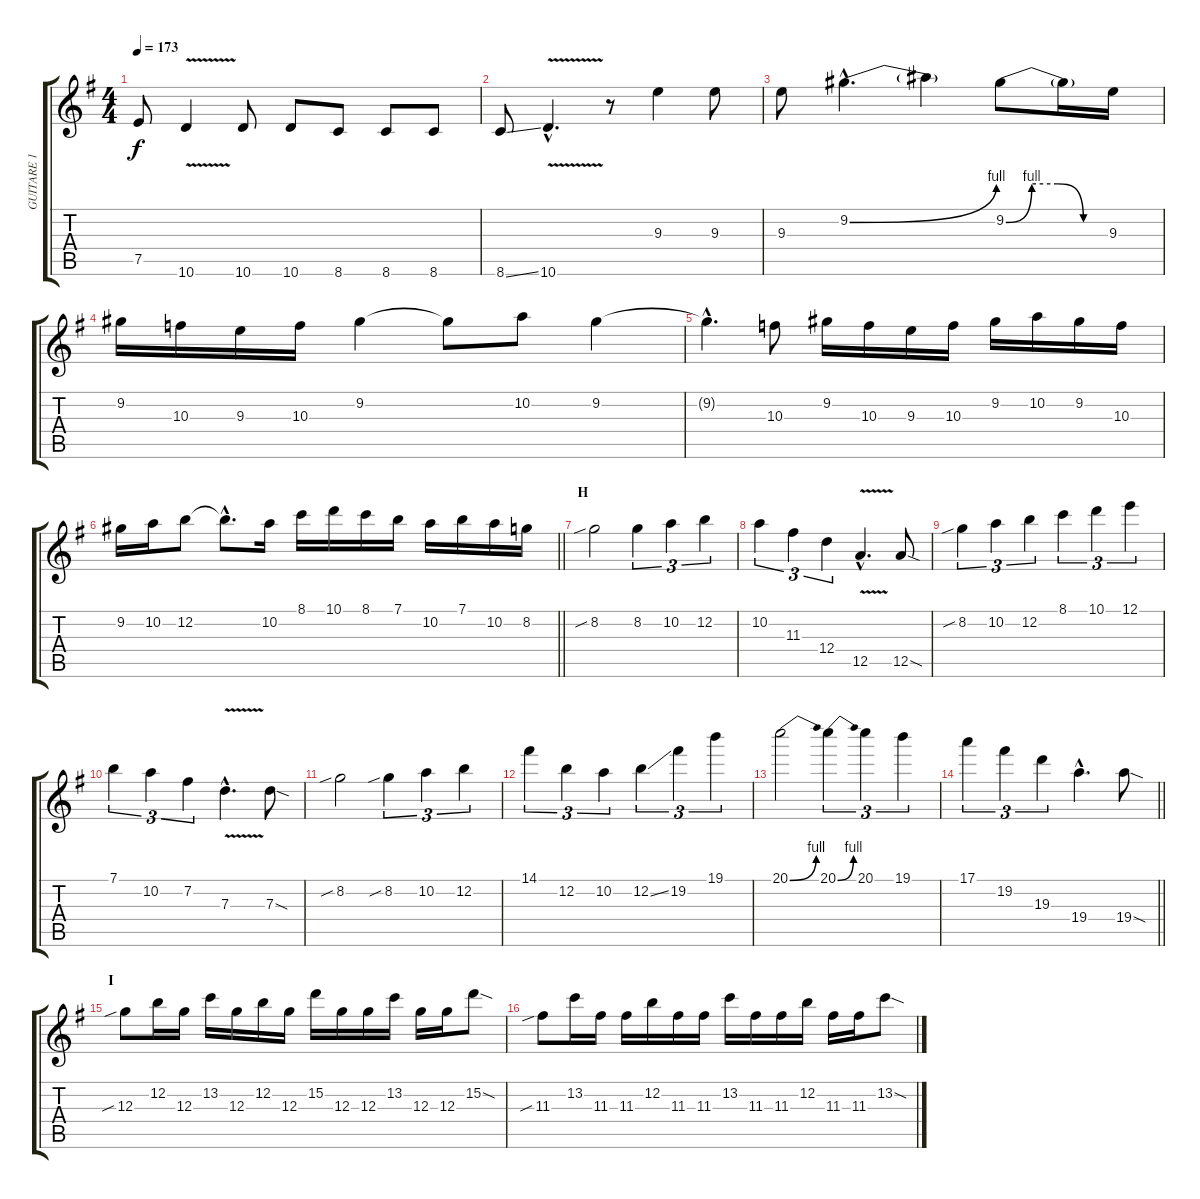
\track ("GUITARE 1" "GUITARE 1") {instrument distortionguitar}
\staff {score tabs}
\tuning (E4 B3 G3 D3 A2 E2) {hide}
\ts (4 4)
\tempo 173
\clef g2
\ks g
7.5.8{dy f} 10.6{v}.4 10.6.8 10.6.8 8.6.8 8.6.8 8.6.8 |
8.6{ss}.8 10.6{v hac}.4{d} r.8 9.3.4 9.3.8 |
9.3.8 9.2{be (bend 0 0 60 4) hac}.4{d} 9.2{t}.4 9.2{be (custom 0 0 15 4 30 4 45 0 60 0)}.8 9.2{t}.16 9.3.16 |
9.2.16 10.3.16 9.3.16 10.3.16 9.2.4 9.2{t}.8 10.2.8 9.2.4 |
9.2{hac t}.4{d} 10.3.8 9.2.16 10.3.16 9.3.16 10.3.16 9.2.16 10.2.16 9.2.16 10.3.16 |
\barLineRight lightlight
9.2.16 10.2.16 12.2.8 12.2{hac t}.8{d} 10.2.16 8.1.16 10.1.16 8.1.16 7.1.16 10.2.16 7.1.16 10.2.16 8.2.16 |
\section ("" "H")
8.2{sib}.2 8.2.4{tu (3 2)} 10.2.4{tu (3 2)} 12.2.4{tu (3 2)} |
10.2.4{tu (3 2)} 11.3.4{tu (3 2)} 12.4.4{tu (3 2)} 12.5{v hac}.4{d} 12.5{sod}.8 |
8.2{sib}.4{tu (3 2)} 10.2.4{tu (3 2)} 12.2.4{tu (3 2)} 8.1.4{tu (3 2)} 10.1.4{tu (3 2)} 12.1.4{tu (3 2)} |
7.1.4{tu (3 2)} 10.2.4{tu (3 2)} 7.2.4{tu (3 2)} 7.3{v hac}.4{d} 7.3{sod}.8 |
8.2{sib}.2 8.2{sib}.4{tu (3 2)} 10.2.4{tu (3 2)} 12.2.4{tu (3 2)} |
14.1.4{tu (3 2)} 12.2.4{tu (3 2)} 10.2.4{tu (3 2)} 12.2{ss}.4{tu (3 2)} 19.2.4{tu (3 2)} 19.1.4{tu (3 2)} |
20.1{be (bend 0 0 60 4)}.2 20.1{be (bend 0 0 60 4)}.4{tu (3 2)} 20.1.4{tu (3 2)} 19.1.4{tu (3 2)} |
\barLineRight lightlight
17.1.4{tu (3 2)} 19.2.4{tu (3 2)} 19.3.4{tu (3 2)} 19.4{hac}.4{d} 19.4{sod}.8 |
\section ("" "I")
12.3{sib}.8 12.2.16 12.3.16 13.2.16 12.3.16 12.2.16 12.3.16 15.2.16 12.3.16 12.3.16 13.2.16 12.3.16 12.3.16 15.2{sod}.8 |
11.3{sib}.8 13.2.16 11.3.16 11.3.16 12.2.16 11.3.16 11.3.16 13.2.16 11.3.16 11.3.16 12.2.16 11.3.16 11.3.16 13.2{sod}.8
